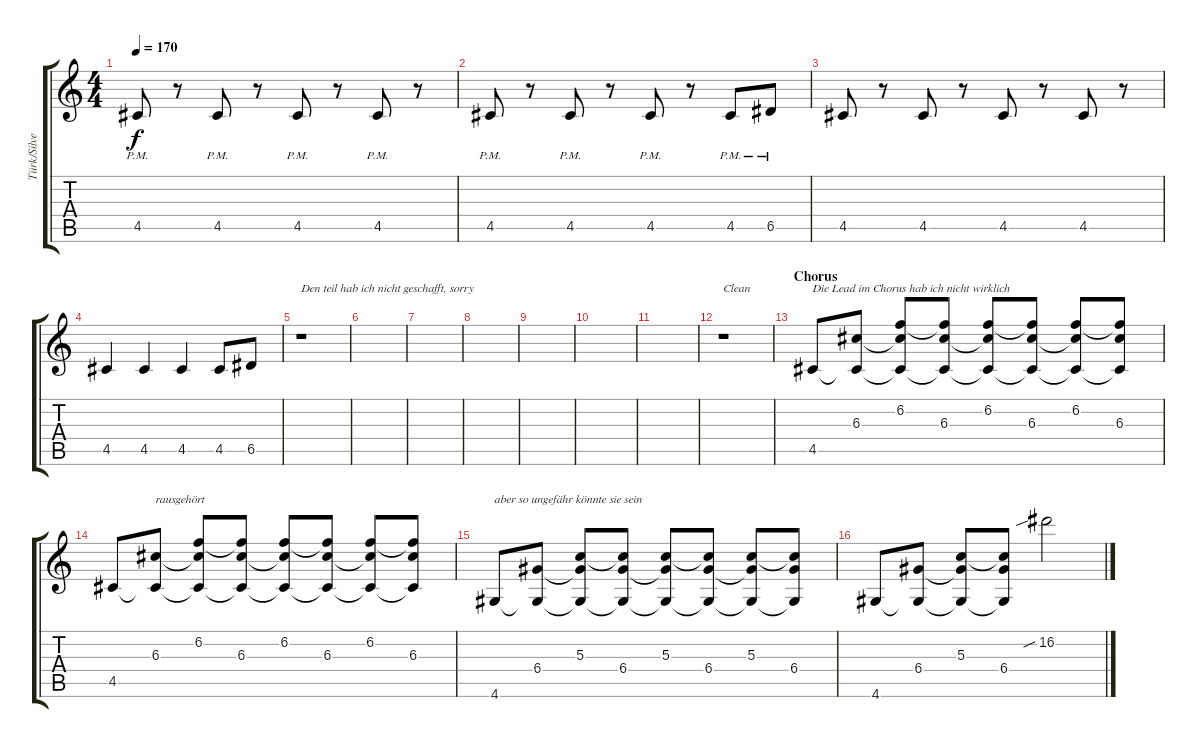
\track ("Türk/Silver" "Türk/Silve") {instrument electricguitarclean}
\staff {score tabs}
\tuning (E4 B3 G3 D3 A2 E2) {hide}
\ts (4 4)
\tempo 170
\clef g2
\ks c
4.5{pm}.8{dy f} r.8 4.5{pm}.8 r.8 4.5{pm}.8 r.8 4.5{pm}.8 r.8 |
4.5{pm}.8 r.8 4.5{pm}.8 r.8 4.5{pm}.8 r.8 4.5{pm}.8 6.5{pm}.8 |
4.5.8 r.8 4.5.8 r.8 4.5.8 r.8 4.5.8 r.8 |
4.5.4 4.5.4 4.5.4 4.5.8 6.5.8 |
r.1{txt "Den teil hab ich nicht geschafft, sorry"} |
|
|
|
|
|
|
r.1{txt "Clean"} |
\section ("" "Chorus")
4.5.8{txt "Die Lead im Chorus hab ich nicht wirklich" instrument electricguitarclean} (6.3 4.5{t}).8 (6.2 6.3{t} 4.5{t}).8 (6.2{t} 6.3 4.5{t}).8 (6.2 6.3{t} 4.5{t}).8 (6.2{t} 6.3 4.5{t}).8 (6.2 6.3{t} 4.5{t}).8 (6.2{t} 6.3 4.5{t}).8 |
4.5.8 (6.3 4.5{t}).8{txt "rausgehört"} (6.2 6.3{t} 4.5{t}).8 (6.2{t} 6.3 4.5{t}).8 (6.2 6.3{t} 4.5{t}).8 (6.2{t} 6.3 4.5{t}).8 (6.2 6.3{t} 4.5{t}).8 (6.2{t} 6.3 4.5{t}).8 |
4.6.8{txt "aber so ungefähr könnte sie sein"} (6.4 4.6{t}).8 (5.3 6.4{t} 4.6{t}).8 (5.3{t} 6.4 4.6{t}).8 (5.3 6.4{t} 4.6{t}).8 (5.3{t} 6.4 4.6{t}).8 (5.3 6.4{t} 4.6{t}).8 (5.3{t} 6.4 4.6{t}).8 |
4.6.8 (6.4 4.6{t}).8 (5.3 6.4{t} 4.6{t}).8 (5.3{t} 6.4 4.6{t}).8 16.2{sib}.2
